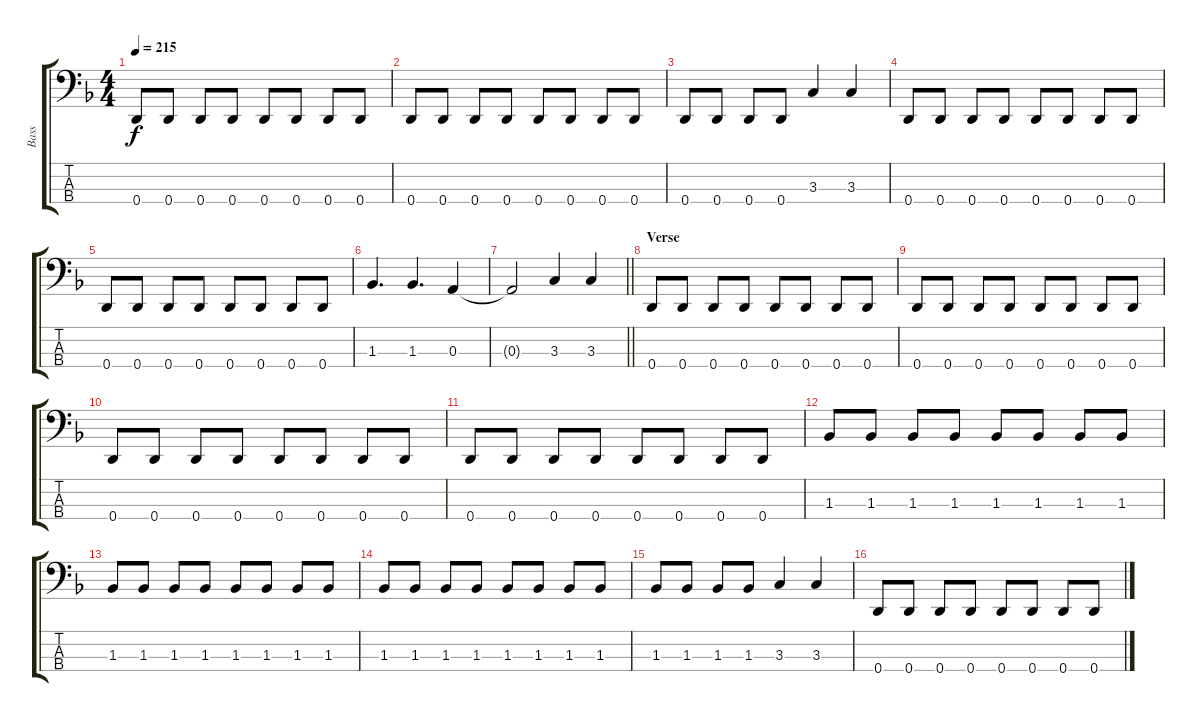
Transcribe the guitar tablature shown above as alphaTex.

\track ("Bass" "Bass") {instrument electricbassfinger}
\staff {score tabs}
\tuning (G2 D2 A1 D1) {hide}
\ts (4 4)
\tempo 215
\clef f4
\ks f
0.4.8{dy f} 0.4.8 0.4.8 0.4.8 0.4.8 0.4.8 0.4.8 0.4.8 |
0.4.8 0.4.8 0.4.8 0.4.8 0.4.8 0.4.8 0.4.8 0.4.8 |
0.4.8 0.4.8 0.4.8 0.4.8 3.3.4 3.3.4 |
0.4.8 0.4.8 0.4.8 0.4.8 0.4.8 0.4.8 0.4.8 0.4.8 |
0.4.8 0.4.8 0.4.8 0.4.8 0.4.8 0.4.8 0.4.8 0.4.8 |
1.3.4{d} 1.3.4{d} 0.3.4 |
\barLineRight lightlight
0.3{t}.2 3.3.4 3.3.4 |
\section ("" "Verse")
0.4.8 0.4.8 0.4.8 0.4.8 0.4.8 0.4.8 0.4.8 0.4.8 |
0.4.8 0.4.8 0.4.8 0.4.8 0.4.8 0.4.8 0.4.8 0.4.8 |
0.4.8 0.4.8 0.4.8 0.4.8 0.4.8 0.4.8 0.4.8 0.4.8 |
0.4.8 0.4.8 0.4.8 0.4.8 0.4.8 0.4.8 0.4.8 0.4.8 |
1.3.8 1.3.8 1.3.8 1.3.8 1.3.8 1.3.8 1.3.8 1.3.8 |
1.3.8 1.3.8 1.3.8 1.3.8 1.3.8 1.3.8 1.3.8 1.3.8 |
1.3.8 1.3.8 1.3.8 1.3.8 1.3.8 1.3.8 1.3.8 1.3.8 |
1.3.8 1.3.8 1.3.8 1.3.8 3.3.4 3.3.4 |
0.4.8 0.4.8 0.4.8 0.4.8 0.4.8 0.4.8 0.4.8 0.4.8
